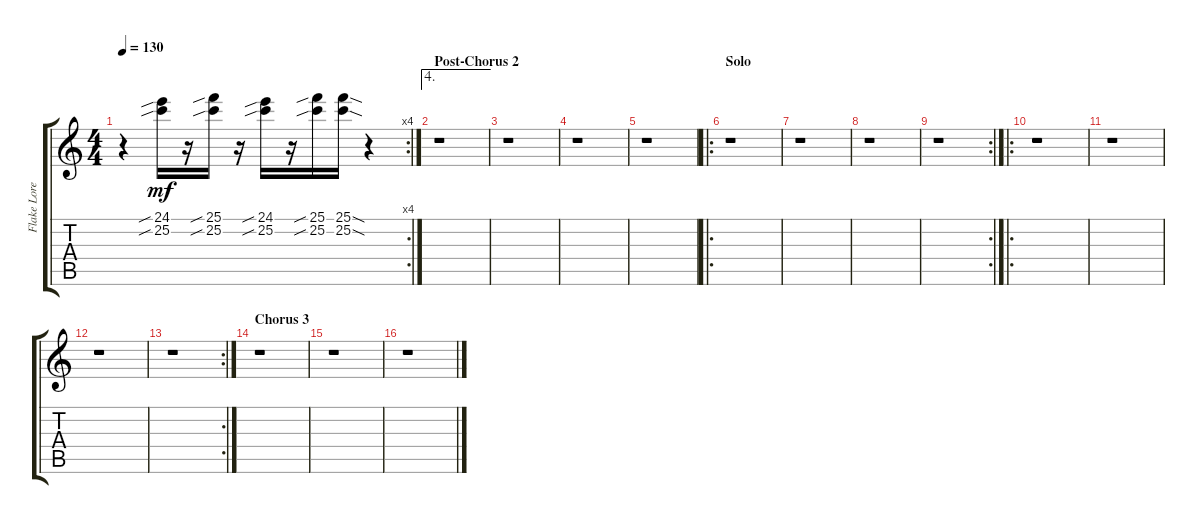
\track ("Flake Lorenz" "Flake Lore") {instrument lead2sawtooth}
\staff {score tabs}
\tuning (E4 B3 G3 D3 A2 D2) {hide}
\rc 4
\ts (4 4)
\tempo 130
\clef g2
\ks c
r.4{dy mf} (24.1{sib} 25.2{sib}).16 r.16 (25.1{sib} 25.2{sib}).16 r.16 (24.1{sib} 25.2{sib}).16 r.16 (25.1{sib} 25.2{sib}).16 (25.1{sod} 25.2{sod}).16 r.4 |
\ae 4
\section ("" "Post-Chorus 2")
r.1 |
r.1 |
r.1 |
r.1 |
\ro
\section ("" "Solo")
r.1 |
r.1 |
r.1 |
\rc 2
r.1 |
\ro
r.1 |
r.1 |
r.1 |
\rc 2
r.1 |
\section ("" "Chorus 3")
r.1 |
r.1 |
r.1
